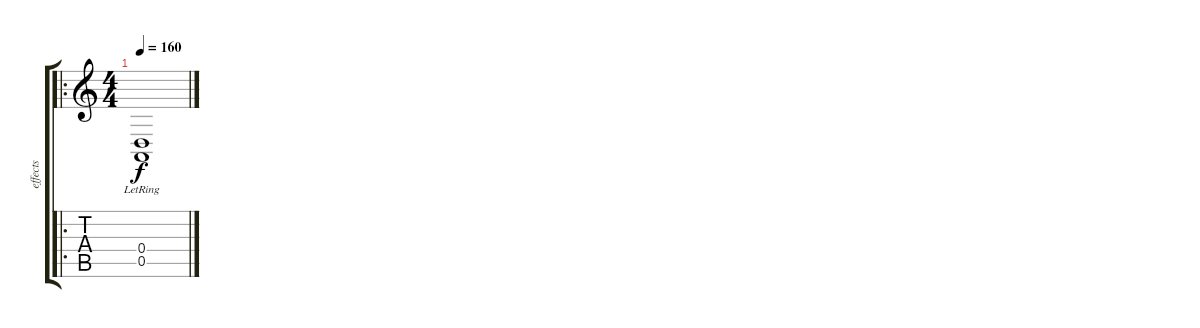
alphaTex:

\track ("effects" "effects") {instrument fx7echoes}
\staff {score tabs}
\tuning (E4 B3 G3 D3 A2 E2) {hide}
\ro
\ts (4 4)
\tempo 160
\clef g2
\ks c
(0.4{lr} 0.5).1{dy f}
